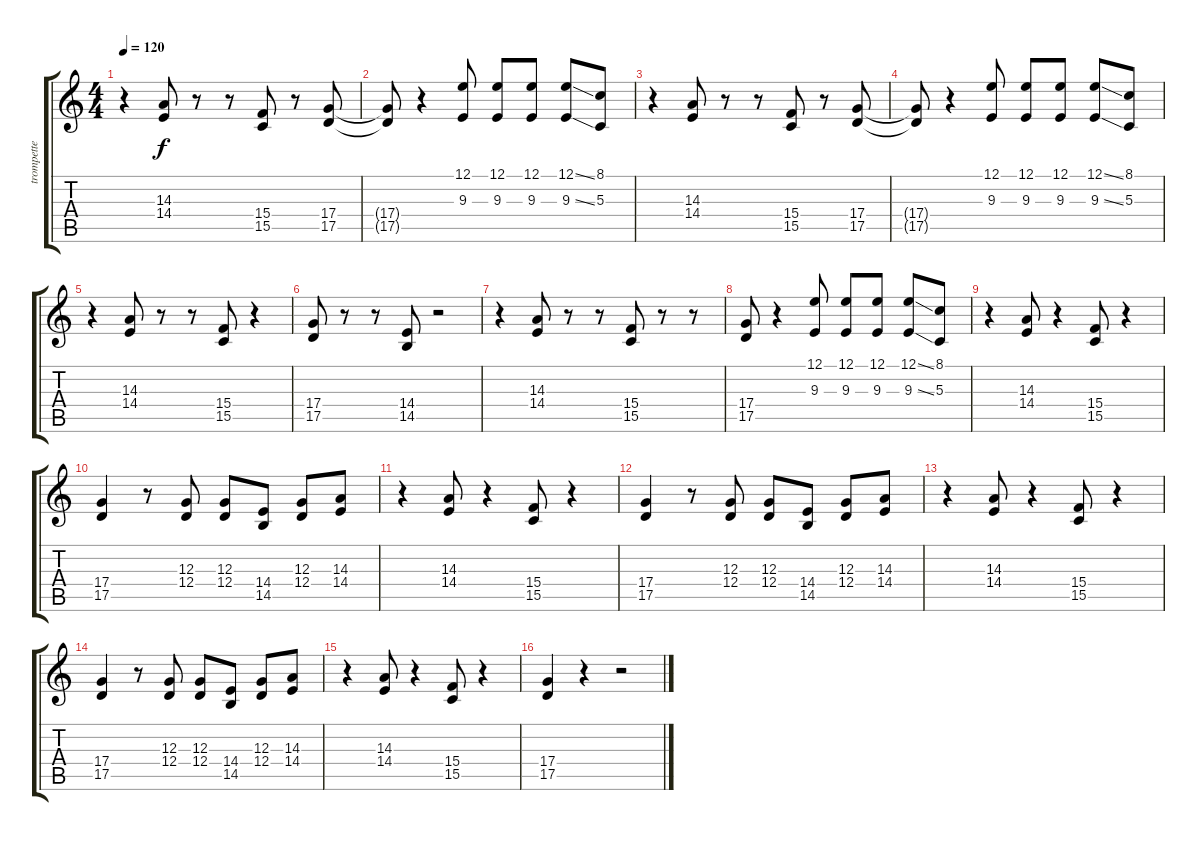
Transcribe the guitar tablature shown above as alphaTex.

\track ("trompette" "trompette") {instrument trumpet}
\staff {score tabs}
\tuning (E4 B3 G3 D3 A2 E2) {hide}
\ts (4 4)
\tempo 120
\clef g2
\ks c
r.4{dy f} (14.3 14.4).8 r.8 r.8 (15.4 15.5).8 r.8 (17.4 17.5).8 |
(17.4{t} 17.5{t}).8 r.4 (12.1 9.3).8 (12.1 9.3).8 (12.1 9.3).8 (12.1{ss} 9.3{ss}).8 (8.1 5.3).8 |
r.4 (14.3 14.4).8 r.8 r.8 (15.4 15.5).8 r.8 (17.4 17.5).8 |
(17.4{t} 17.5{t}).8 r.4 (12.1 9.3).8 (12.1 9.3).8 (12.1 9.3).8 (12.1{ss} 9.3{ss}).8 (8.1 5.3).8 |
r.4 (14.3 14.4).8 r.8 r.8 (15.4 15.5).8 r.4 |
(17.4 17.5).8 r.8 r.8 (14.4 14.5).8 r.2 |
r.4 (14.3 14.4).8 r.8 r.8 (15.4 15.5).8 r.8 r.8 |
(17.4 17.5).8 r.4 (12.1 9.3).8 (12.1 9.3).8 (12.1 9.3).8 (12.1{ss} 9.3{ss}).8 (8.1 5.3).8 |
r.4 (14.3 14.4).8 r.4 (15.4 15.5).8 r.4 |
(17.4 17.5).4 r.8 (12.3 12.4).8 (12.3 12.4).8 (14.4 14.5).8 (12.3 12.4).8 (14.3 14.4).8 |
r.4 (14.3 14.4).8 r.4 (15.4 15.5).8 r.4 |
(17.4 17.5).4 r.8 (12.3 12.4).8 (12.3 12.4).8 (14.4 14.5).8 (12.3 12.4).8 (14.3 14.4).8 |
r.4 (14.3 14.4).8 r.4 (15.4 15.5).8 r.4 |
(17.4 17.5).4 r.8 (12.3 12.4).8 (12.3 12.4).8 (14.4 14.5).8 (12.3 12.4).8 (14.3 14.4).8 |
r.4 (14.3 14.4).8 r.4 (15.4 15.5).8 r.4 |
(17.4 17.5).4 r.4 r.2
